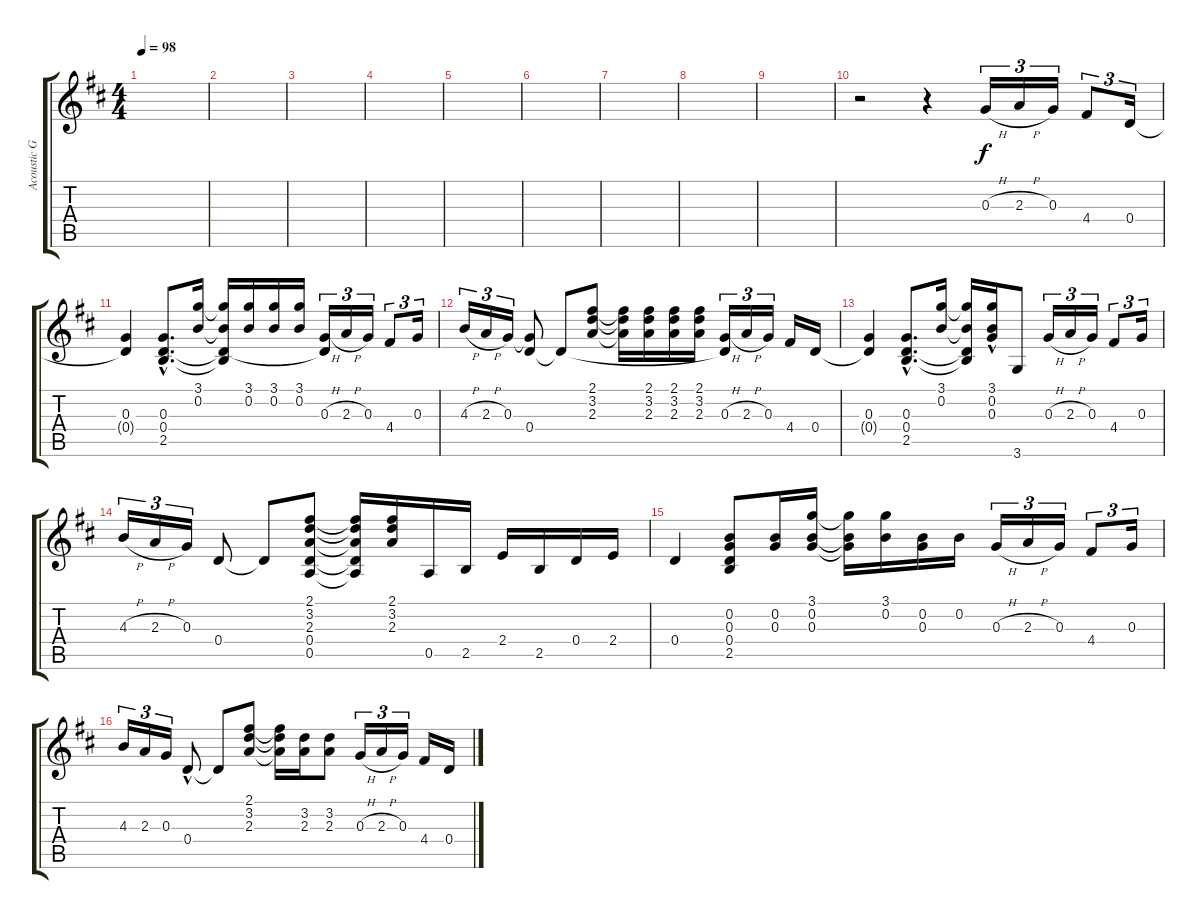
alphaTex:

\track ("Acoustic Gtr 2" "Acoustic G") {instrument acousticguitarsteel}
\staff {score tabs}
\tuning (E4 B3 G3 D3 A2 E2) {hide}
\ts (4 4)
\tempo 98
\clef g2
\ks d
|
|
|
|
|
|
|
|
|
r.2 r.4 0.3{h}.16{tu (3 2)} 2.3{h}.16{tu (3 2)} 0.3.16{tu (3 2)} 4.4.8{tu (3 2)} 0.4.16{tu (3 2)} |
(0.3 0.4{t}).4 (0.3{hac} 0.4{hac} 2.5{hac}).8{d} (3.1 0.2).16 (3.1{t} 0.2{t} 0.4{t} 2.5{t}).16 (3.1 0.2).16 (3.1 0.2).16 (3.1 0.2).16 (0.3{h} 0.4{t}).16{tu (3 2)} 2.3{h}.16{tu (3 2)} 0.3.16{tu (3 2)} 4.4.8{tu (3 2)} 0.3.16{tu (3 2)} |
4.3{h}.16{tu (3 2)} 2.3{h}.16{tu (3 2)} 0.3.16{tu (3 2)} (0.3{t} 0.4).8 0.4{t}.8 (2.1 3.2 2.3).8 (2.1{t} 3.2{t} 2.3{t}).16 (2.1 3.2 2.3).16 (2.1 3.2 2.3).16 (2.1 3.2 2.3).16 (0.3{h} 0.4{t}).16{tu (3 2)} 2.3{h}.16{tu (3 2)} 0.3.16{tu (3 2)} 4.4.16 0.4.16 |
(0.3 0.4{t}).4 (0.3{hac} 0.4 2.5).8{d} (3.1 0.2).16 (3.1{t} 0.2{t} 0.4{t} 2.5{t}).16 (3.1{hac} 0.2{hac} 0.3).16 3.6.8 0.3{h}.16{tu (3 2)} 2.3{h}.16{tu (3 2)} 0.3.16{tu (3 2)} 4.4.8{tu (3 2)} 0.3.16{tu (3 2)} |
4.3{h}.16{tu (3 2)} 2.3{h}.16{tu (3 2)} 0.3.16{tu (3 2)} 0.4.8 0.4{t}.8 (2.1 3.2 2.3 0.4 0.5).8 (2.1{t} 3.2{t} 2.3{t} 0.4{t} 0.5{t}).16 (2.1 3.2 2.3).16 0.5.16 2.5.16 2.4.16 2.5.16 0.4.16 2.4.16 |
0.4.4 (0.2 0.3 0.4 2.5).8 (0.2 0.3).16 (3.1 0.2 0.3).16 (3.1{t} 0.2{t} 0.3{t}).16 (3.1 0.2).16 (0.2 0.3).16 0.2.16 0.3{h}.16{tu (3 2)} 2.3{h}.16{tu (3 2)} 0.3.16{tu (3 2)} 4.4.8{tu (3 2)} 0.3.16{tu (3 2)} |
4.3.16{tu (3 2)} 2.3.16{tu (3 2)} 0.3.16{tu (3 2)} 0.4{hac}.8 0.4{t}.8 (2.1 3.2 2.3).8 (2.1{t} 3.2{t} 2.3{t}).16 (3.2 2.3).16 (3.2 2.3).8 0.3{h}.16{tu (3 2)} 2.3{h}.16{tu (3 2)} 0.3.16{tu (3 2)} 4.4.16 0.4.16
